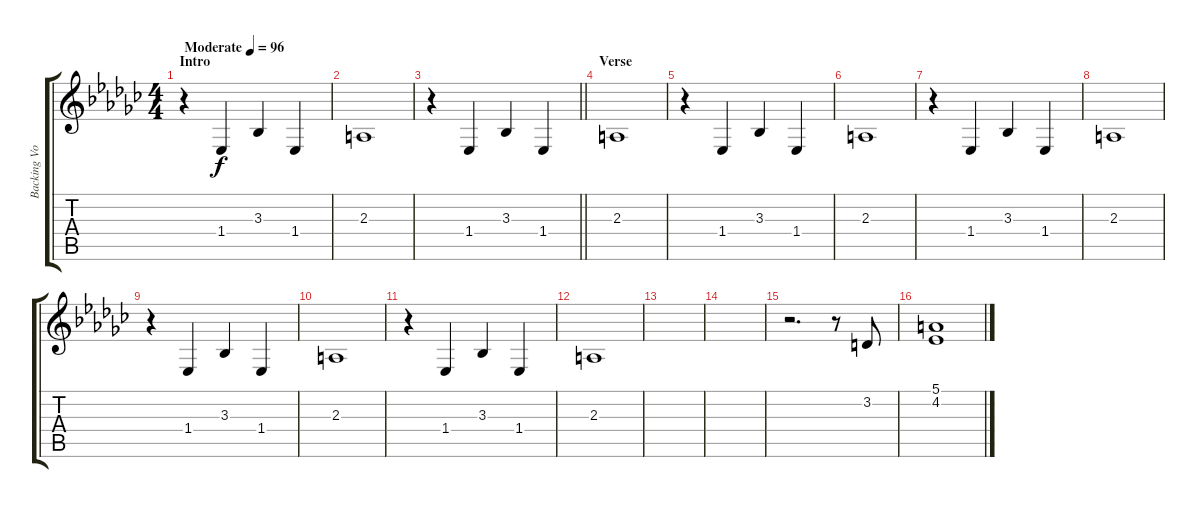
\track ("Backing Vocals" "Backing Vo") {instrument cello}
\staff {score tabs}
\tuning (E4 B3 G3 D3 A2 E2) {hide}
\ts (4 4)
\section ("" "Intro")
\tempo (96 "Moderate")
\clef g2
\ks gb
r.4{dy f instrument cello} 1.4.4 3.3.4 1.4.4 |
2.3.1 |
\barLineRight lightlight
r.4 1.4.4 3.3.4 1.4.4 |
\section ("" "Verse")
2.3.1 |
r.4 1.4.4 3.3.4 1.4.4 |
2.3.1 |
r.4 1.4.4 3.3.4 1.4.4 |
2.3.1 |
r.4 1.4.4 3.3.4 1.4.4 |
2.3.1 |
r.4 1.4.4 3.3.4 1.4.4 |
2.3.1 |
|
|
r.2{d} r.8 3.2.8 |
(5.1 4.2).1
